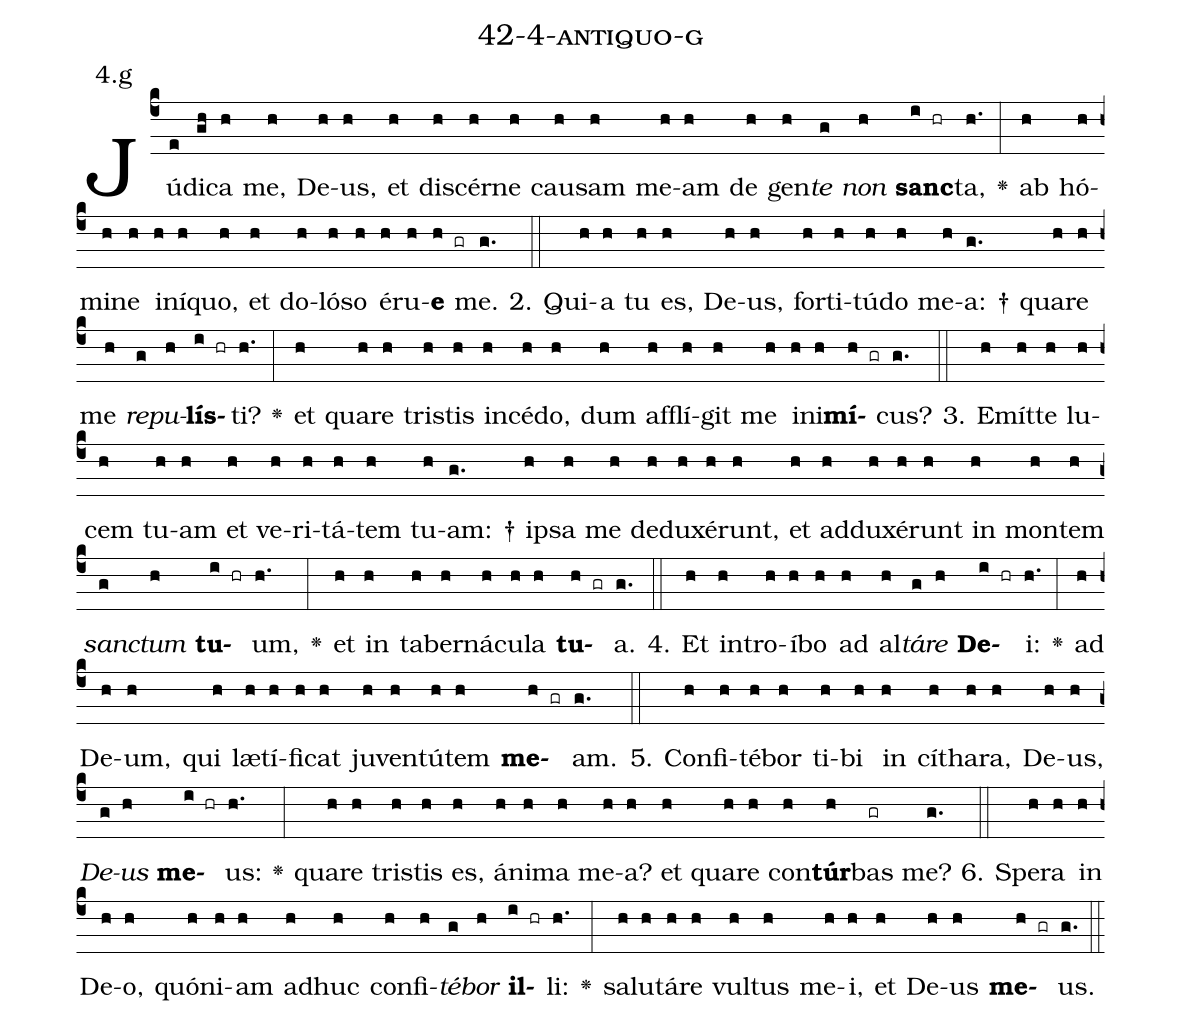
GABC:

name: 42-4-antiquo-g;
annotation: 4.g;
%%
(c4)Jú(e)di(gh)ca(h) me,(h) De(h)us,(h) et(h) di(h)scér(h)ne(h) cau(h)sam(h) me(h)am(h) de(h) gen(h)<i>te</i>(g) <i>non</i>(h) <b>sanc</b>(i hr)ta,(h.) <v>\greheightstar</v>(:) ab(h) hó(h)mi(h)ne(h) in(h)í(h)quo,(h) et(h) do(h)ló(h)so(h) é(h)ru(h)<b>e</b>(h gr) me.(g.) (::)
2. Qui(h)a(h) tu(h) es,(h) De(h)us,(h) for(h)ti(h)tú(h)do(h) me(h)a: †(g.) qua(h)re(h) me(h) <i>re</i>(g)<i>pu</i>(h)<b>lís</b>(i hr)ti?(h.) <v>\greheightstar</v>(:) et(h) qua(h)re(h) tris(h)tis(h) in(h)cé(h)do,(h) dum(h) af(h)flí(h)git(h) me(h) in(h)i(h)<b>mí</b>(h gr)cus?(g.) (::)
3. E(h)mít(h)te(h) lu(h)cem(h) tu(h)am(h) et(h) ve(h)ri(h)tá(h)tem(h) tu(h)am: †(g.) ip(h)sa(h) me(h) de(h)du(h)xé(h)runt,(h) et(h) ad(h)du(h)xé(h)runt(h) in(h) mon(h)tem(h) <i>sanc</i>(g)<i>tum</i>(h) <b>tu</b>(i hr)um,(h.) <v>\greheightstar</v>(:) et(h) in(h) ta(h)ber(h)ná(h)cu(h)la(h) <b>tu</b>(h gr)a.(g.) (::)
4. Et(h) in(h)tro(h)í(h)bo(h) ad(h) al(h)<i>tá</i>(g)<i>re</i>(h) <b>De</b>(i hr)i:(h.) <v>\greheightstar</v>(:) ad(h) De(h)um,(h) qui(h) læ(h)tí(h)fi(h)cat(h) ju(h)ven(h)tú(h)tem(h) <b>me</b>(h gr)am.(g.) (::)
5. Con(h)fi(h)té(h)bor(h) ti(h)bi(h) in(h) cí(h)tha(h)ra,(h) De(h)us,(h) <i>De</i>(g)<i>us</i>(h) <b>me</b>(i hr)us:(h.) <v>\greheightstar</v>(:) qua(h)re(h) tris(h)tis(h) es,(h) á(h)ni(h)ma(h) me(h)a?(h) et(h) qua(h)re(h) con(h)<b>túr</b>(h)bas(gr) me?(g.) (::)
6. Spe(h)ra(h) in(h) De(h)o,(h) quón(h)i(h)am(h) ad(h)huc(h) con(h)fi(h)<i>té</i>(g)<i>bor</i>(h) <b>il</b>(i hr)li:(h.) <v>\greheightstar</v>(:) sa(h)lu(h)tá(h)re(h) vul(h)tus(h) me(h)i,(h) et(h) De(h)us(h) <b>me</b>(h gr)us.(g.) (::)
